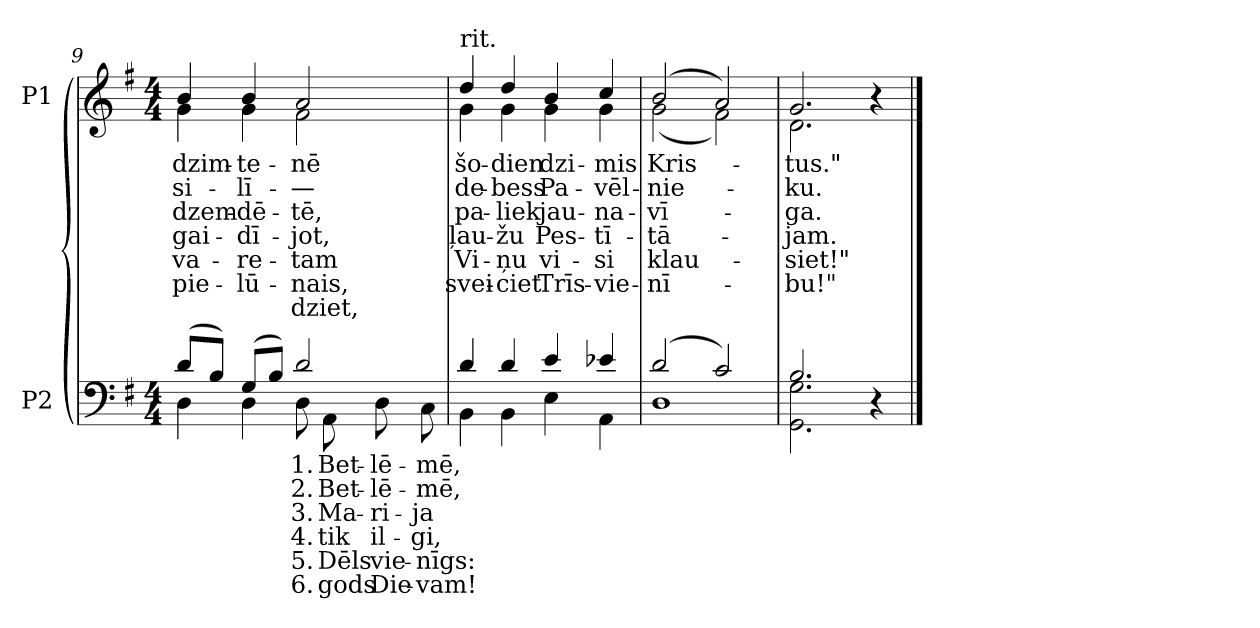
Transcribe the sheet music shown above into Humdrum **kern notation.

**kern	**text	**text	**text	**text	**text	**text	**kern	**text	**text	**text	**text	**text	**text	**text
*part2	*part2	*part2	*part2	*part2	*part2	*part2	*part1	*part1	*part1	*part1	*part1	*part1	*part1	*part1
*staff2	*staff2	*staff2	*staff2	*staff2	*staff2	*staff2	*staff1	*staff1	*staff1	*staff1	*staff1	*staff1	*staff1	*staff1
*I"P2	*	*	*	*	*	*	*I"P1	*	*	*	*	*	*	*
*clefF4	*	*	*	*	*	*	*clefG2	*	*	*	*	*	*	*
*k[f#]	*	*	*	*	*	*	*k[f#]	*	*	*	*	*	*	*
*G:	*	*	*	*	*	*	*G:	*	*	*	*	*	*	*
*M4/4	*	*	*	*	*	*	*M4/4	*	*	*	*	*	*	*
=9	=9	=9	=9	=9	=9	=9	=9	=9	=9	=9	=9	=9	=9	=9
*^	*	*	*	*	*	*	*	*	*	*	*	*	*	*
!	!	!	!	!	!	!	!	!	!LO:LY:b:color=#000000	!LO:LY:b:color=#000000	!LO:LY:b:color=#000000	!LO:LY:b:color=#000000	!LO:LY:b:color=#000000	!LO:LY:b:color=#000000	!
*	*	*	*	*	*	*	*	*^	*	*	*	*	*	*	*
(8di/L	4Di\	.	.	.	.	.	.	4bi/	4gi\	dzim-	si-	dzem-	gai-	-va-	pie-	.
8Bi/J)	.	.	.	.	.	.	.	.	.	.	.	.	.	.	.	.
!	!	!	!	!	!	!	!	!	!	!LO:LY:b:color=#000000	!LO:LY:b:color=#000000	!LO:LY:b:color=#000000	!LO:LY:b:color=#000000	!LO:LY:b:color=#000000	!LO:LY:b:color=#000000	!
(8Gi/L	4Di\	.	.	.	.	.	.	4bi/	4gi\	-te-	-lī-	-dē-	-dī-	-re-	-lū-	.
8Bi/J)	.	.	.	.	.	.	.	.	.	.	.	.	.	.	.	.
!	!	!LO:LY:b:color=#000000	!LO:LY:b:color=#000000	!LO:LY:b:color=#000000	!LO:LY:b:color=#000000	!LO:LY:b:color=#000000	!LO:LY:b:color=#000000	!	!	!	!	!	!	!	!	!
!	!	!	!	!	!	!	!	!	!	!LO:LY:b:color=#000000	!LO:LY:b:color=#000000	!LO:LY:b:color=#000000	!LO:LY:b:color=#000000	!LO:LY:b:color=#000000	!LO:LY:b:color=#000000	!LO:LY:b:color=#000000
2di/	8Di\	1.	2.	3.	4.	5.	6.	2ai/	2f#i\	-nē	—	-tē,	-jot,	-tam	-nais,	-dziet,
!	!	!LO:LY:b:color=#000000	!LO:LY:b:color=#000000	!LO:LY:b:color=#000000	!LO:LY:b:color=#000000	!LO:LY:b:color=#000000	!LO:LY:b:color=#000000	!	!	!	!	!	!	!	!	!
.	8AAi\	Bet-	Bet-	Ma-	tik	Dēls	gods	.	.	.	.	.	.	.	.	.
!	!	!LO:LY:b:color=#000000	!LO:LY:b:color=#000000	!LO:LY:b:color=#000000	!LO:LY:b:color=#000000	!LO:LY:b:color=#000000	!LO:LY:b:color=#000000	!	!	!	!	!	!	!	!	!
.	8Di\	-lē-	-lē-	-ri-	il-	vie-	Die-	.	.	.	.	.	.	.	.	.
!	!	!LO:LY:b:color=#000000	!LO:LY:b:color=#000000	!LO:LY:b:color=#000000	!LO:LY:b:color=#000000	!LO:LY:b:color=#000000	!LO:LY:b:color=#000000	!	!	!	!	!	!	!	!	!
.	8Ci\	-mē,	-mē,	-ja	-gi,	-nīgs:	-vam!	.	.	.	.	.	.	.	.	.
=10	=10	=10	=10	=10	=10	=10	=10	=10	=10	=10	=10	=10	=10	=10	=10	=10
!	!	!	!	!	!	!	!	!LO:TX:t=rit.	!	!	!	!	!	!	!	!
!	!	!	!	!	!	!	!	!	!	!LO:LY:b:color=#000000	!LO:LY:b:color=#000000	!LO:LY:b:color=#000000	!LO:LY:b:color=#000000	!LO:LY:b:color=#000000	!LO:LY:b:color=#000000	!
4di/	4BBi\	.	.	.	.	.	.	4ddi/	4gi\	šo-	de-	pa-	ļau-	Vi-	svei-	.
!	!	!	!	!	!	!	!	!	!	!LO:LY:b:color=#000000	!LO:LY:b:color=#000000	!LO:LY:b:color=#000000	!LO:LY:b:color=#000000	!LO:LY:b:color=#000000	!LO:LY:b:color=#000000	!
4di/	4BBi\	.	.	.	.	.	.	4ddi/	4gi\	-dien	-bess	-liek	-žu	-ņu	-ciet	.
!	!	!	!	!	!	!	!	!	!	!LO:LY:b:color=#000000	!LO:LY:b:color=#000000	!LO:LY:b:color=#000000	!LO:LY:b:color=#000000	!LO:LY:b:color=#000000	!LO:LY:b:color=#000000	!
4ei/	4Ei\	.	.	.	.	.	.	4bi/	4gi\	dzi-	Pa-	jau-	Pes-	vi-	Trīs-	.
!	!	!	!	!	!	!	!	!	!	!LO:LY:b:color=#000000	!LO:LY:b:color=#000000	!LO:LY:b:color=#000000	!LO:LY:b:color=#000000	!LO:LY:b:color=#000000	!LO:LY:b:color=#000000	!
4e-Xi/	4AAi\	.	.	.	.	.	.	4cci/	4gi\	-mis	-vēl-	-na-	-tī-	-si	-vie-	.
=11	=11	=11	=11	=11	=11	=11	=11	=11	=11	=11	=11	=11	=11	=11	=11	=11
!	!	!	!	!	!	!	!	!	!	!LO:LY:b:color=#000000	!LO:LY:b:color=#000000	!LO:LY:b:color=#000000	!LO:LY:b:color=#000000	!LO:LY:b:color=#000000	!LO:LY:b:color=#000000	!
(2di/	1Di	.	.	.	.	.	.	(2bi/	(2gi\	Kris-	-nie-	-vī-	-tā-	klau-	-nī-	.
2ci/)	.	.	.	.	.	.	.	2ai/)	2f#i\)	.	.	.	.	.	.	.
=12	=12	=12	=12	=12	=12	=12	=12	=12	=12	=12	=12	=12	=12	=12	=12	=12
!	!	!	!	!	!	!	!	!	!	!LO:LY:b:color=#000000	!LO:LY:b:color=#000000	!LO:LY:b:color=#000000	!LO:LY:b:color=#000000	!LO:LY:b:color=#000000	!LO:LY:b:color=#000000	!
2.Bi/	2.GGi\ 2.Gi	.	.	.	.	.	.	2.gi/	2.di\	-tus."	-ku.	-ga.	-jam.	-siet!"	-bu!"	.
!	!	!	!	!	!	!	!	!	!	!LO:LY:b:color=#000000	!LO:LY:b:color=#000000	!LO:LY:b:color=#000000	!LO:LY:b:color=#000000	!LO:LY:b:color=#000000	!	!
4r	4ryy	.	.	.	.	.	.	4r	4ryy	2.	3.	4.	5.	6.	.	.
*v	*v	*	*	*	*	*	*	*	*	*	*	*	*	*	*	*
*	*	*	*	*	*	*	*v	*v	*	*	*	*	*	*	*
==	==	==	==	==	==	==	==	==	==	==	==	==	==	==
*-	*-	*-	*-	*-	*-	*-	*-	*-	*-	*-	*-	*-	*-	*-
